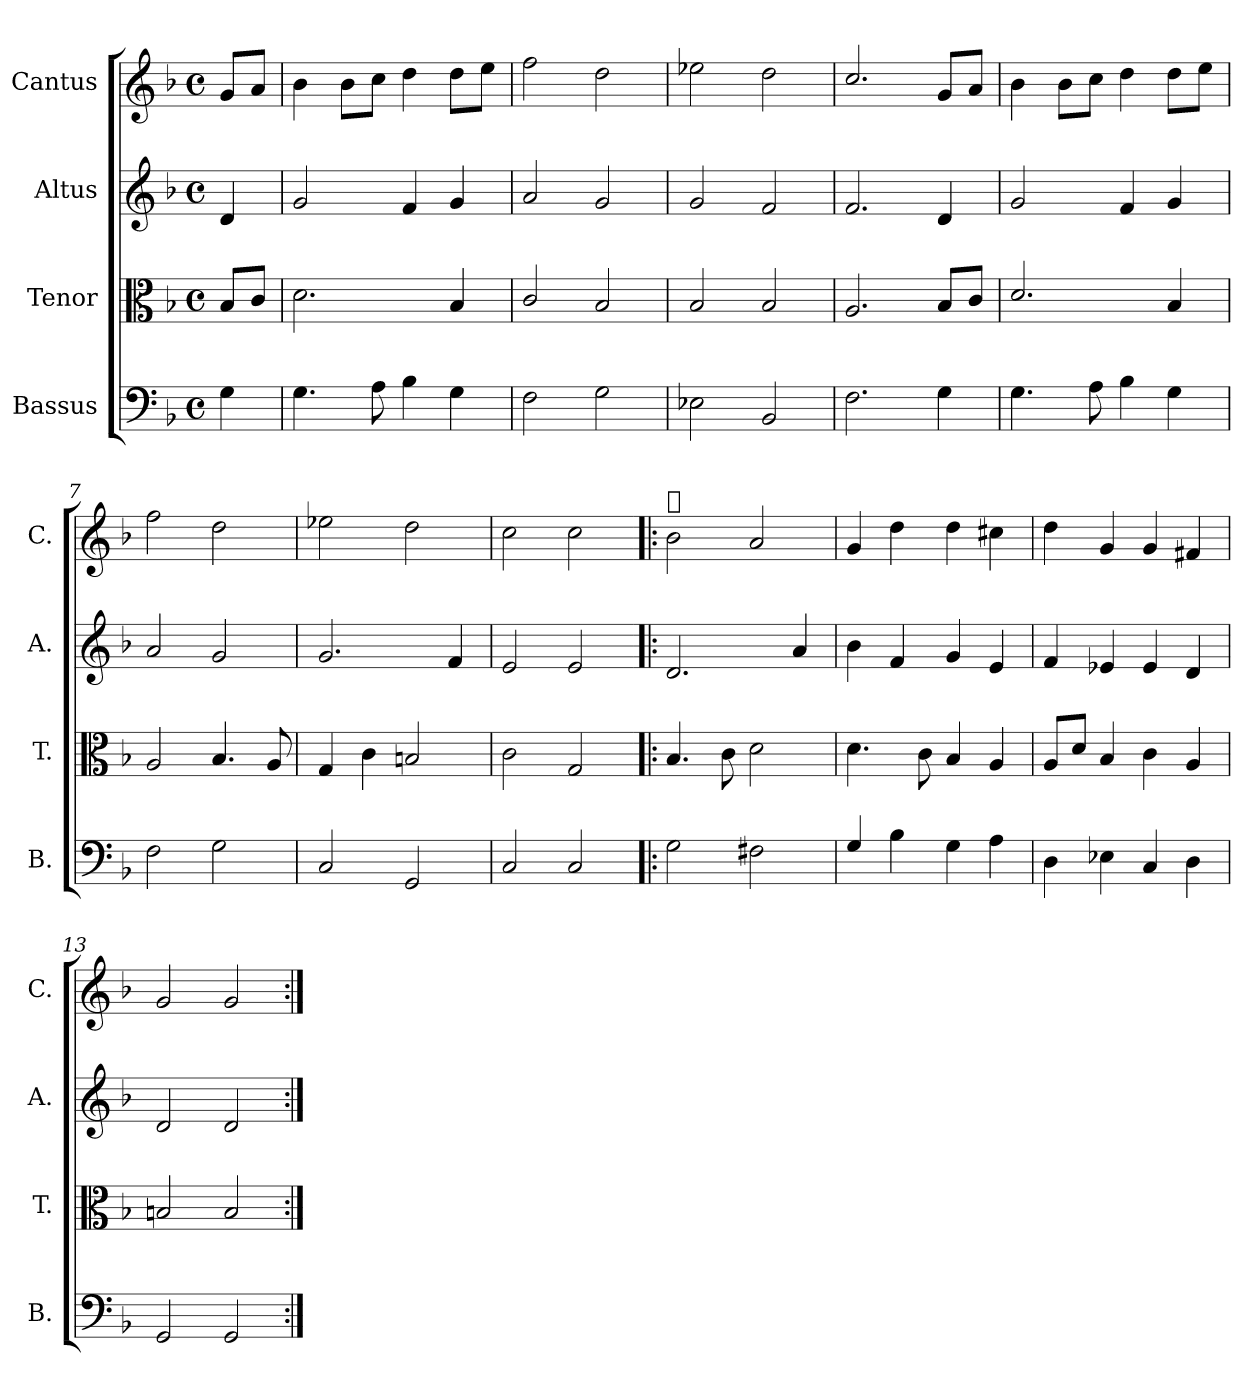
**kern	**kern	**kern	**kern
*part4	*part3	*part2	*part1
*staff4	*staff3	*staff2	*staff1
*I"Bassus	*I"Tenor	*I"Altus	*I"Cantus
*I'B.	*I'T.	*I'A.	*I'C.
*clefF4	*clefC3	*clefG2	*clefG2
*k[b-]	*k[b-]	*k[b-]	*k[b-]
*F:	*F:	*F:	*F:
*M4/4	*M4/4	*M4/4	*M4/4
*met(c)	*met(c)	*met(c)	*met(c)
=1	=1	=1	=1
4G\	8B-/L	4d/	8g/L
.	8c/J	.	8a/J
=2	=2	=2	=2
4.G\	2.d\	2g/	4b-\
.	.	.	8b-\L
8A\	.	.	8cc\J
4B-\	.	4f/	4dd\
4G\	4B-/	4g/	8dd\L
.	.	.	8ee\J
=3	=3	=3	=3
2F\	2c/	2a/	2ff\
2G\	2B-/	2g/	2dd\
=4	=4	=4	=4
2E-X\	2B-/	2g/	2ee-X\
2BB-/	2B-/	2f/	2dd\
=5	=5	=5	=5
2.F\	2.A/	2.f/	2.cc/
4G\	8B-/L	4d/	8g/L
.	8c/J	.	8a/J
=6	=6	=6	=6
4.G\	2.d/	2g/	4b-\
.	.	.	8b-\L
8A\	.	.	8cc\J
4B-\	.	4f/	4dd\
4G\	4B-/	4g/	8dd\L
.	.	.	8ee\J
=7	=7	=7	=7
2F\	2A/	2a/	2ff\
2G\	4.B-/	2g/	2dd\
.	8A/	.	.
=8	=8	=8	=8
2C/	4G/	2.g/	2ee-X\
.	4c\	.	.
2GG/	2Bn/	.	2dd\
.	.	4f/	.
=9	=9	=9	=9
2C/	2c\	2e/	2cc\
2C/	2G/	2e/	2cc\
=10!|:	=10!|:	=10!|:	=10!|:
!	!	!	!LO:TX:a:t=𝄋
2G\	4.B-/	2.d/	2b-\
.	8c\	.	.
2F#X\	2d\	.	2a/
.	.	4a/	.
=11	=11	=11	=11
4G/	4.d\	4b-\	4g/
4B-\	.	4f/	4dd\
.	8c\	.	.
4G\	4B-/	4g/	4dd\
4A\	4A/	4e/	4cc#X\
=12	=12	=12	=12
4D\	8A/L	4f/	4dd\
.	8d/J	.	.
4E-X\	4B-/	4e-X/	4g/
4C/	4c\	4e-/	4g/
4D\	4A/	4d/	4f#X/
!!LO:LB:g=z
=13	=13	=13	=13
2GG/	2Bn/	2d/	2g/
2GG/	2B/	2d/	2g/
=:|!	=:|!	=:|!	=:|!
*-	*-	*-	*-
